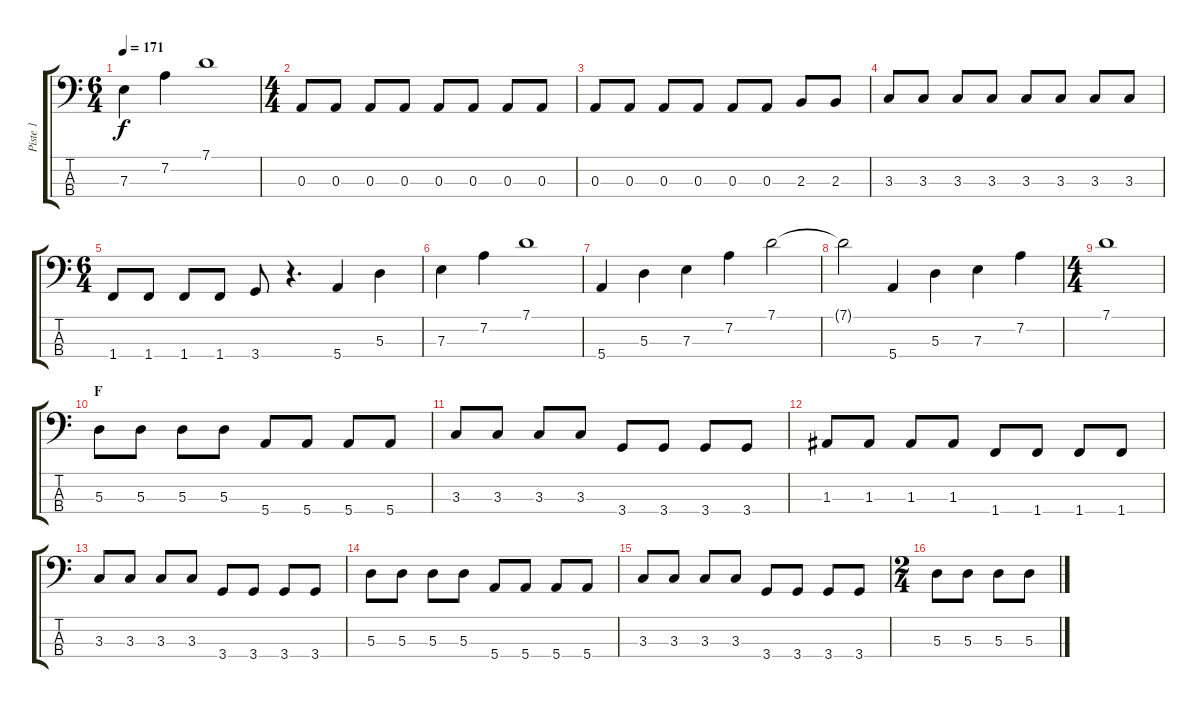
\track ("Piste 1" "Piste 1") {instrument synthbass1}
\staff {score tabs}
\tuning (G2 D2 A1 E1) {hide}
\ts (6 4)
\tempo 171
\clef f4
\ks c
7.3.4{dy f} 7.2.4 7.1.1 |
\ts (4 4)
0.3.8 0.3.8 0.3.8 0.3.8 0.3.8 0.3.8 0.3.8 0.3.8 |
0.3.8 0.3.8 0.3.8 0.3.8 0.3.8 0.3.8 2.3.8 2.3.8 |
3.3.8 3.3.8 3.3.8 3.3.8 3.3.8 3.3.8 3.3.8 3.3.8 |
\ts (6 4)
1.4.8 1.4.8 1.4.8 1.4.8 3.4.8 r.4{d} 5.4.4 5.3.4 |
7.3.4 7.2.4 7.1.1 |
5.4.4 5.3.4 7.3.4 7.2.4 7.1.2 |
7.1{t}.2 5.4.4 5.3.4 7.3.4 7.2.4 |
\ts (4 4)
7.1.1 |
\section ("" "F")
5.3.8 5.3.8 5.3.8 5.3.8 5.4.8 5.4.8 5.4.8 5.4.8 |
3.3.8 3.3.8 3.3.8 3.3.8 3.4.8 3.4.8 3.4.8 3.4.8 |
1.3.8 1.3.8 1.3.8 1.3.8 1.4.8 1.4.8 1.4.8 1.4.8 |
3.3.8 3.3.8 3.3.8 3.3.8 3.4.8 3.4.8 3.4.8 3.4.8 |
5.3.8 5.3.8 5.3.8 5.3.8 5.4.8 5.4.8 5.4.8 5.4.8 |
3.3.8 3.3.8 3.3.8 3.3.8 3.4.8 3.4.8 3.4.8 3.4.8 |
\ts (2 4)
5.3.8 5.3.8 5.3.8 5.3.8
